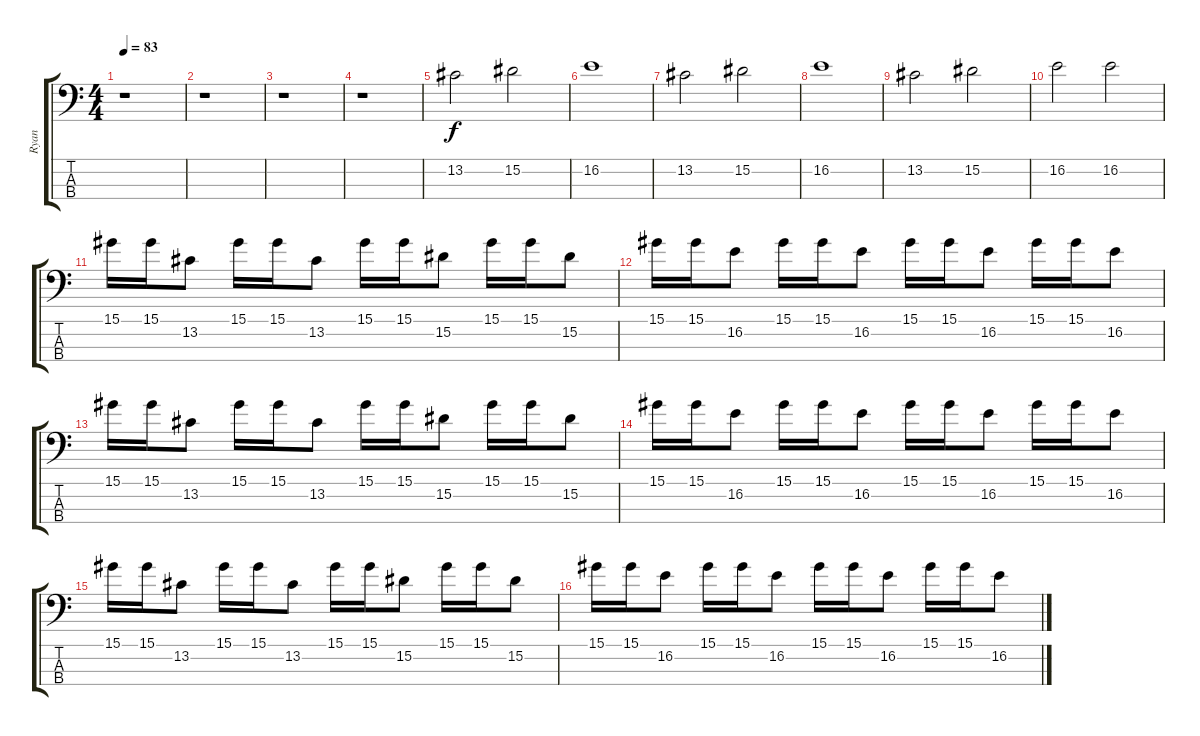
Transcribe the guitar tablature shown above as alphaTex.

\track ("Ryan" "Ryan") {instrument electricbassfinger}
\staff {score tabs}
\tuning (F2 C2 G1 C1) {hide}
\ts (4 4)
\tempo 83
\clef f4
\ks c
r.1{dy f} |
r.1 |
r.1 |
r.1 |
13.2.2 15.2.2 |
16.2.1 |
13.2.2 15.2.2 |
16.2.1 |
13.2.2 15.2.2 |
16.2.2 16.2.2 |
15.1.16 15.1.16 13.2.8 15.1.16 15.1.16 13.2.8 15.1.16 15.1.16 15.2.8 15.1.16 15.1.16 15.2.8 |
15.1.16 15.1.16 16.2.8 15.1.16 15.1.16 16.2.8 15.1.16 15.1.16 16.2.8 15.1.16 15.1.16 16.2.8 |
15.1.16 15.1.16 13.2.8 15.1.16 15.1.16 13.2.8 15.1.16 15.1.16 15.2.8 15.1.16 15.1.16 15.2.8 |
15.1.16 15.1.16 16.2.8 15.1.16 15.1.16 16.2.8 15.1.16 15.1.16 16.2.8 15.1.16 15.1.16 16.2.8 |
15.1.16 15.1.16 13.2.8 15.1.16 15.1.16 13.2.8 15.1.16 15.1.16 15.2.8 15.1.16 15.1.16 15.2.8 |
15.1.16 15.1.16 16.2.8 15.1.16 15.1.16 16.2.8 15.1.16 15.1.16 16.2.8 15.1.16 15.1.16 16.2.8
